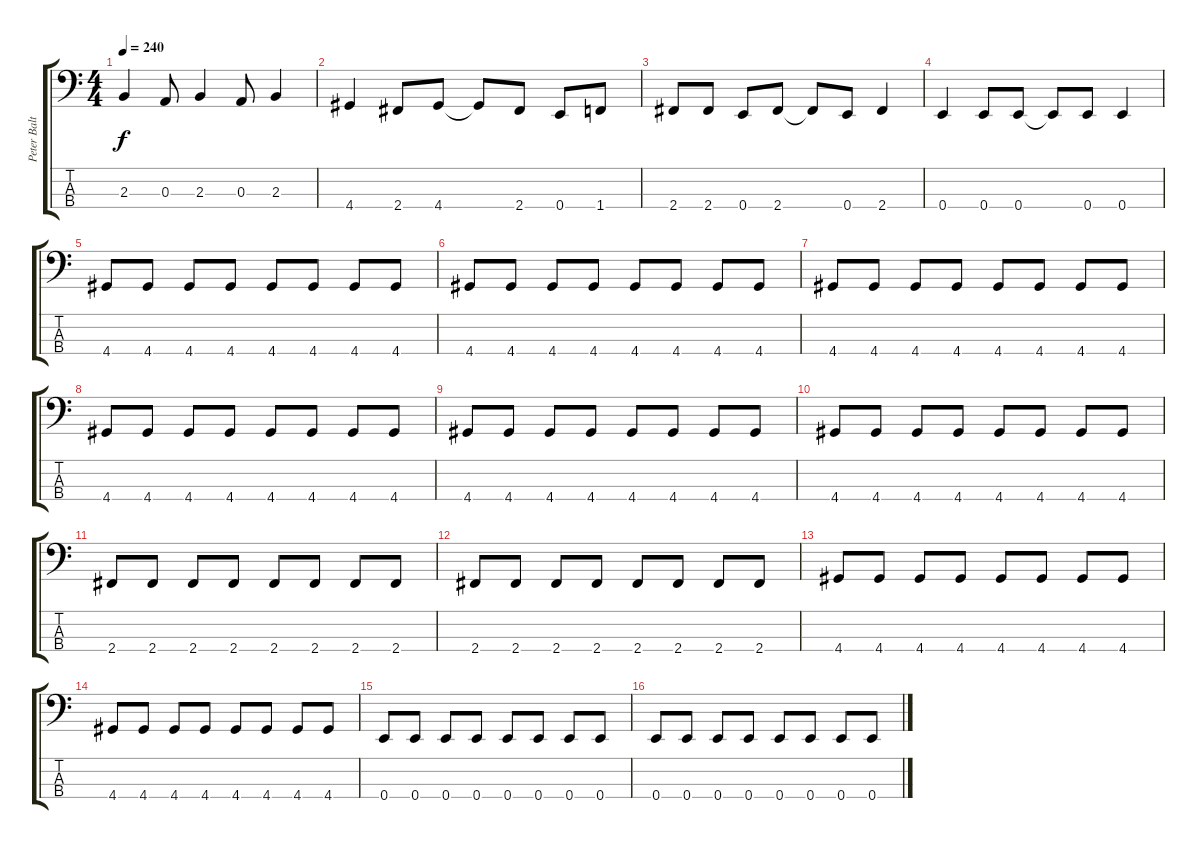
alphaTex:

\track ("Peter Baltes" "Peter Balt") {instrument electricbassfinger}
\staff {score tabs}
\tuning (G2 D2 A1 E1) {hide}
\ts (4 4)
\tempo 240
\clef f4
\ks c
2.3.4{dy f} 0.3.8 2.3.4 0.3.8 2.3.4 |
4.4.4 2.4.8 4.4.8 4.4{t}.8 2.4.8 0.4.8 1.4.8 |
2.4.8 2.4.8 0.4.8 2.4.8 2.4{t}.8 0.4.8 2.4.4 |
0.4.4 0.4.8 0.4.8 0.4{t}.8 0.4.8 0.4.4 |
4.4.8 4.4.8 4.4.8 4.4.8 4.4.8 4.4.8 4.4.8 4.4.8 |
4.4.8 4.4.8 4.4.8 4.4.8 4.4.8 4.4.8 4.4.8 4.4.8 |
4.4.8 4.4.8 4.4.8 4.4.8 4.4.8 4.4.8 4.4.8 4.4.8 |
4.4.8 4.4.8 4.4.8 4.4.8 4.4.8 4.4.8 4.4.8 4.4.8 |
4.4.8 4.4.8 4.4.8 4.4.8 4.4.8 4.4.8 4.4.8 4.4.8 |
4.4.8 4.4.8 4.4.8 4.4.8 4.4.8 4.4.8 4.4.8 4.4.8 |
2.4.8 2.4.8 2.4.8 2.4.8 2.4.8 2.4.8 2.4.8 2.4.8 |
2.4.8 2.4.8 2.4.8 2.4.8 2.4.8 2.4.8 2.4.8 2.4.8 |
4.4.8 4.4.8 4.4.8 4.4.8 4.4.8 4.4.8 4.4.8 4.4.8 |
4.4.8 4.4.8 4.4.8 4.4.8 4.4.8 4.4.8 4.4.8 4.4.8 |
0.4.8 0.4.8 0.4.8 0.4.8 0.4.8 0.4.8 0.4.8 0.4.8 |
0.4.8 0.4.8 0.4.8 0.4.8 0.4.8 0.4.8 0.4.8 0.4.8
